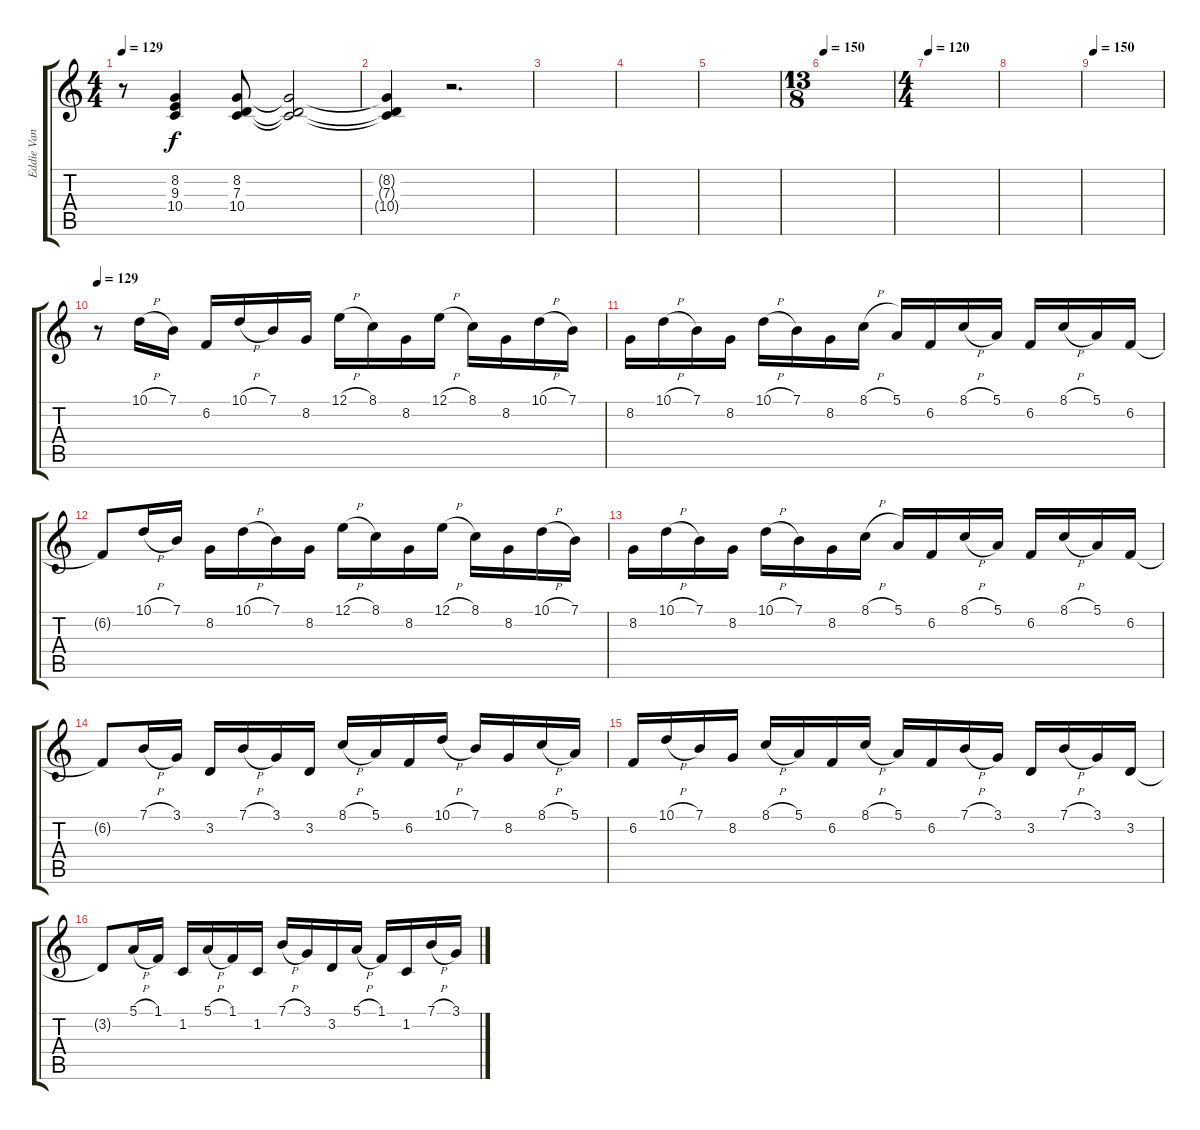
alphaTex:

\track ("Eddie Van Halen" "Eddie Van ") {instrument lead2sawtooth}
\staff {score tabs}
\tuning (E4 B3 G3 D3 A2 E2) {hide}
\ts (4 4)
\tempo 129
\clef g2
\ks c
r.8{dy f} (8.2 9.3 10.4).4 (8.2 7.3 10.4).8 (8.2{t} 7.3{t} 10.4{t}).2 |
(8.2{t} 7.3{t} 10.4{t}).4 r.2{d} |
|
|
|
\ts (13 8)
\tempo 150
|
\ts (4 4)
\tempo 120
|
|
\tempo 150
|
\tempo 129
r.8 10.1{h}.16 7.1.16 6.2.16 10.1{h}.16 7.1.16 8.2.16 12.1{h}.16 8.1.16 8.2.16 12.1{h}.16 8.1.16 8.2.16 10.1{h}.16 7.1.16 |
8.2.16 10.1{h}.16 7.1.16 8.2.16 10.1{h}.16 7.1.16 8.2.16 8.1{h}.16 5.1.16 6.2.16 8.1{h}.16 5.1.16 6.2.16 8.1{h}.16 5.1.16 6.2.16 |
6.2{t}.8 10.1{h}.16 7.1.16 8.2.16 10.1{h}.16 7.1.16 8.2.16 12.1{h}.16 8.1.16 8.2.16 12.1{h}.16 8.1.16 8.2.16 10.1{h}.16 7.1.16 |
8.2.16 10.1{h}.16 7.1.16 8.2.16 10.1{h}.16 7.1.16 8.2.16 8.1{h}.16 5.1.16 6.2.16 8.1{h}.16 5.1.16 6.2.16 8.1{h}.16 5.1.16 6.2.16 |
6.2{t}.8 7.1{h}.16 3.1.16 3.2.16 7.1{h}.16 3.1.16 3.2.16 8.1{h}.16 5.1.16 6.2.16 10.1{h}.16 7.1.16 8.2.16 8.1{h}.16 5.1.16 |
6.2.16 10.1{h}.16 7.1.16 8.2.16 8.1{h}.16 5.1.16 6.2.16 8.1{h}.16 5.1.16 6.2.16 7.1{h}.16 3.1.16 3.2.16 7.1{h}.16 3.1.16 3.2.16 |
3.2{t}.8 5.1{h}.16 1.1.16 1.2.16 5.1{h}.16 1.1.16 1.2.16 7.1{h}.16 3.1.16 3.2.16 5.1{h}.16 1.1.16 1.2.16 7.1{h}.16 3.1.16
